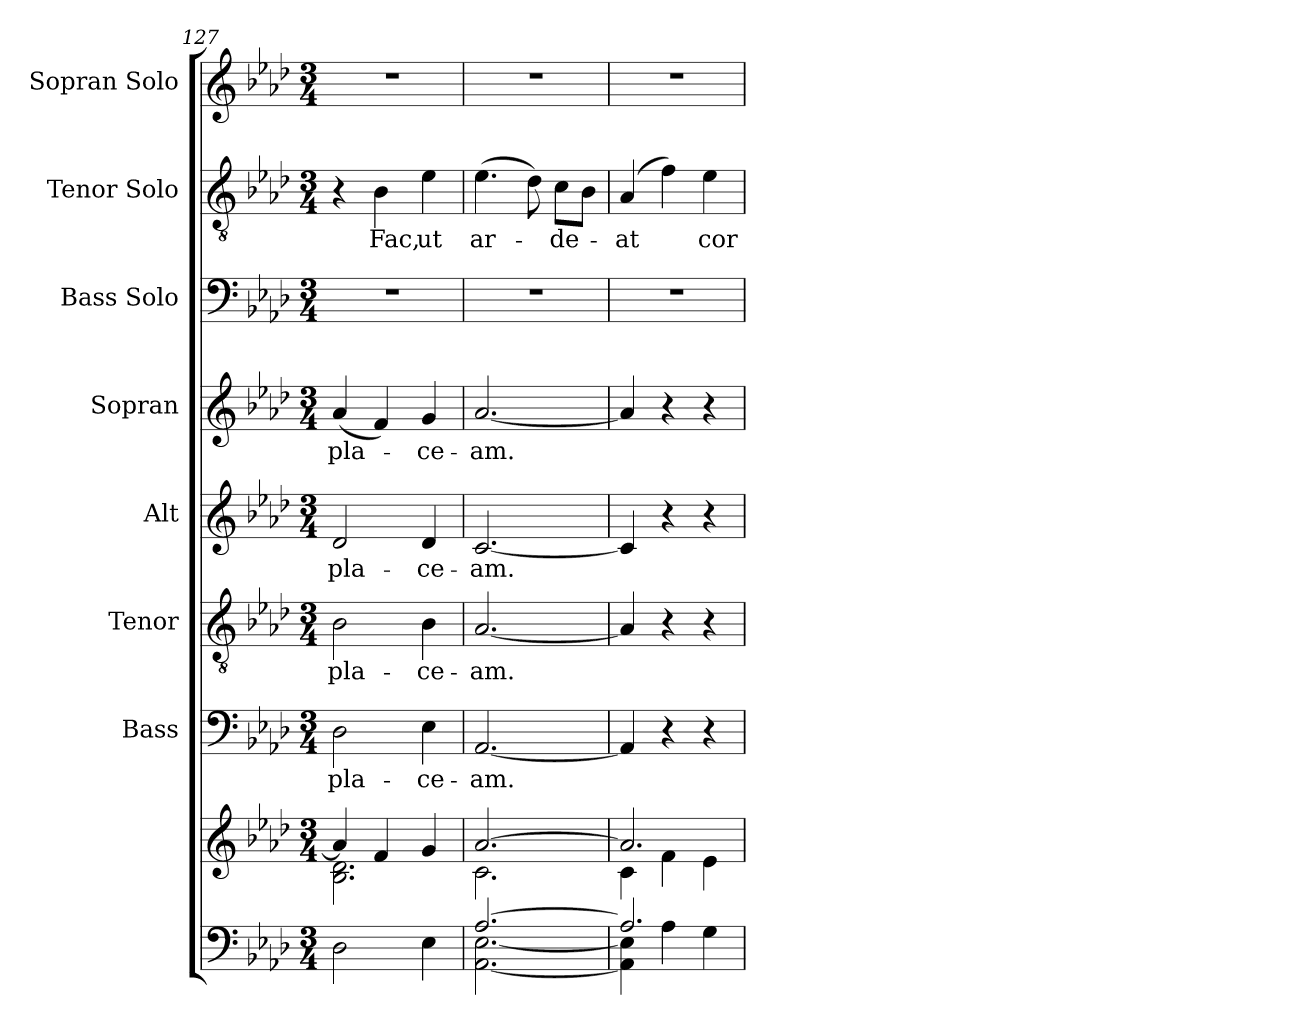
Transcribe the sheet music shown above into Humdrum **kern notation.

**kern	**kern	**kern	**text	**kern	**text	**kern	**text	**kern	**text	**kern	**kern	**text	**kern
*part8	*part8	*part7	*part7	*part6	*part6	*part5	*part5	*part4	*part4	*part3	*part2	*part2	*part1
*staff9	*staff8	*staff7	*staff7	*staff6	*staff6	*staff5	*staff5	*staff4	*staff4	*staff3	*staff2	*staff2	*staff1
*	*	*I"Bass	*	*I"Tenor	*	*I"Alt	*	*I"Sopran	*	*I"Bass Solo	*I"Tenor Solo	*	*I"Sopran Solo
*	*	*I'B.	*	*I'T.	*	*I'A.	*	*I'S.	*	*I'B. Solo	*I'T. Solo	*	*I'S. Solo
*clefF4	*clefG2	*clefF4	*	*clefGv2	*	*clefG2	*	*clefG2	*	*clefF4	*clefGv2	*	*clefG2
*k[b-e-a-d-]	*k[b-e-a-d-]	*k[b-e-a-d-]	*	*k[b-e-a-d-]	*	*k[b-e-a-d-]	*	*k[b-e-a-d-]	*	*k[b-e-a-d-]	*k[b-e-a-d-]	*	*k[b-e-a-d-]
*A-:	*A-:	*A-:	*	*A-:	*	*A-:	*	*A-:	*	*A-:	*A-:	*	*A-:
*M3/4	*M3/4	*M3/4	*	*M3/4	*	*M3/4	*	*M3/4	*	*M3/4	*M3/4	*	*M3/4
=127	=127	=127	=127	=127	=127	=127	=127	=127	=127	=127	=127	=127	=127
*	*^	*	*	*	*	*	*	*	*	*	*	*	*
!	!	!	!	!LO:LY:b	!	!LO:LY:b	!	!LO:LY:b	!	!LO:LY:b	!	!	!	!
2D-\	4a-/]	2.B-\ 2.d-\	2D-\	-pla-	2B-\	-pla-	2d-/	-pla-	(<4a-/	-pla-	2.r	4r	.	2.r
!	!	!	!	!	!	!	!	!	!	!	!	!	!LO:LY:b	!
.	4f/	.	.	.	.	.	.	.	4f/)	.	.	4B-\	Fac,	.
!	!	!	!	!LO:LY:b	!	!LO:LY:b	!	!LO:LY:b	!	!LO:LY:b	!	!	!LO:LY:b	!
4E-\	4g/	.	4E-\	-ce-	4B-\	-ce-	4d-/	-ce-	4g/	-ce-	.	4e-\	ut	.
=128	=128	=128	=128	=128	=128	=128	=128	=128	=128	=128	=128	=128	=128	=128
*^	*	*	*	*	*	*	*	*	*	*	*	*	*	*
!	!	!	!	!	!LO:LY:b	!	!LO:LY:b	!	!LO:LY:b	!	!LO:LY:b	!	!	!LO:LY:b	!
[>2.A-/	[<2.AA-\ [<2.E-\	[>2.a-/	2.c\	[2.AA-/	-am.	[2.A-/	-am.	[2.c/	-am.	[2.a-/	-am.	2.r	(>4.e-\	ar-	2.r
.	.	.	.	.	.	.	.	.	.	.	.	.	8d-\)	.	.
!	!	!	!	!	!	!	!	!	!	!	!	!	!	!LO:LY:b	!
.	.	.	.	.	.	.	.	.	.	.	.	.	8c\L	-de-	.
.	.	.	.	.	.	.	.	.	.	.	.	.	8B-\J	.	.
=129	=129	=129	=129	=129	=129	=129	=129	=129	=129	=129	=129	=129	=129	=129	=129
!	!	!	!	!	!	!	!	!	!	!	!	!	!	!LO:LY:b	!
2.A-/]	4AA-\] 4E-\]	2.a-/]	4c\	4AA-/]	.	4A-/]	.	4c/]	.	4a-/]	.	2.r	(4A-/	-at	2.r
.	4A-\	.	4f\	4r	.	4r	.	4r	.	4r	.	.	4f\)	.	.
!	!	!	!	!	!	!	!	!	!	!	!	!	!	!LO:LY:b	!
.	4G\	.	4e-\	4r	.	4r	.	4r	.	4r	.	.	4e-\	cor	.
*v	*v	*	*	*	*	*	*	*	*	*	*	*	*	*	*
*	*v	*v	*	*	*	*	*	*	*	*	*	*	*	*
=	=	=	=	=	=	=	=	=	=	=	=	=	=
*-	*-	*-	*-	*-	*-	*-	*-	*-	*-	*-	*-	*-	*-
